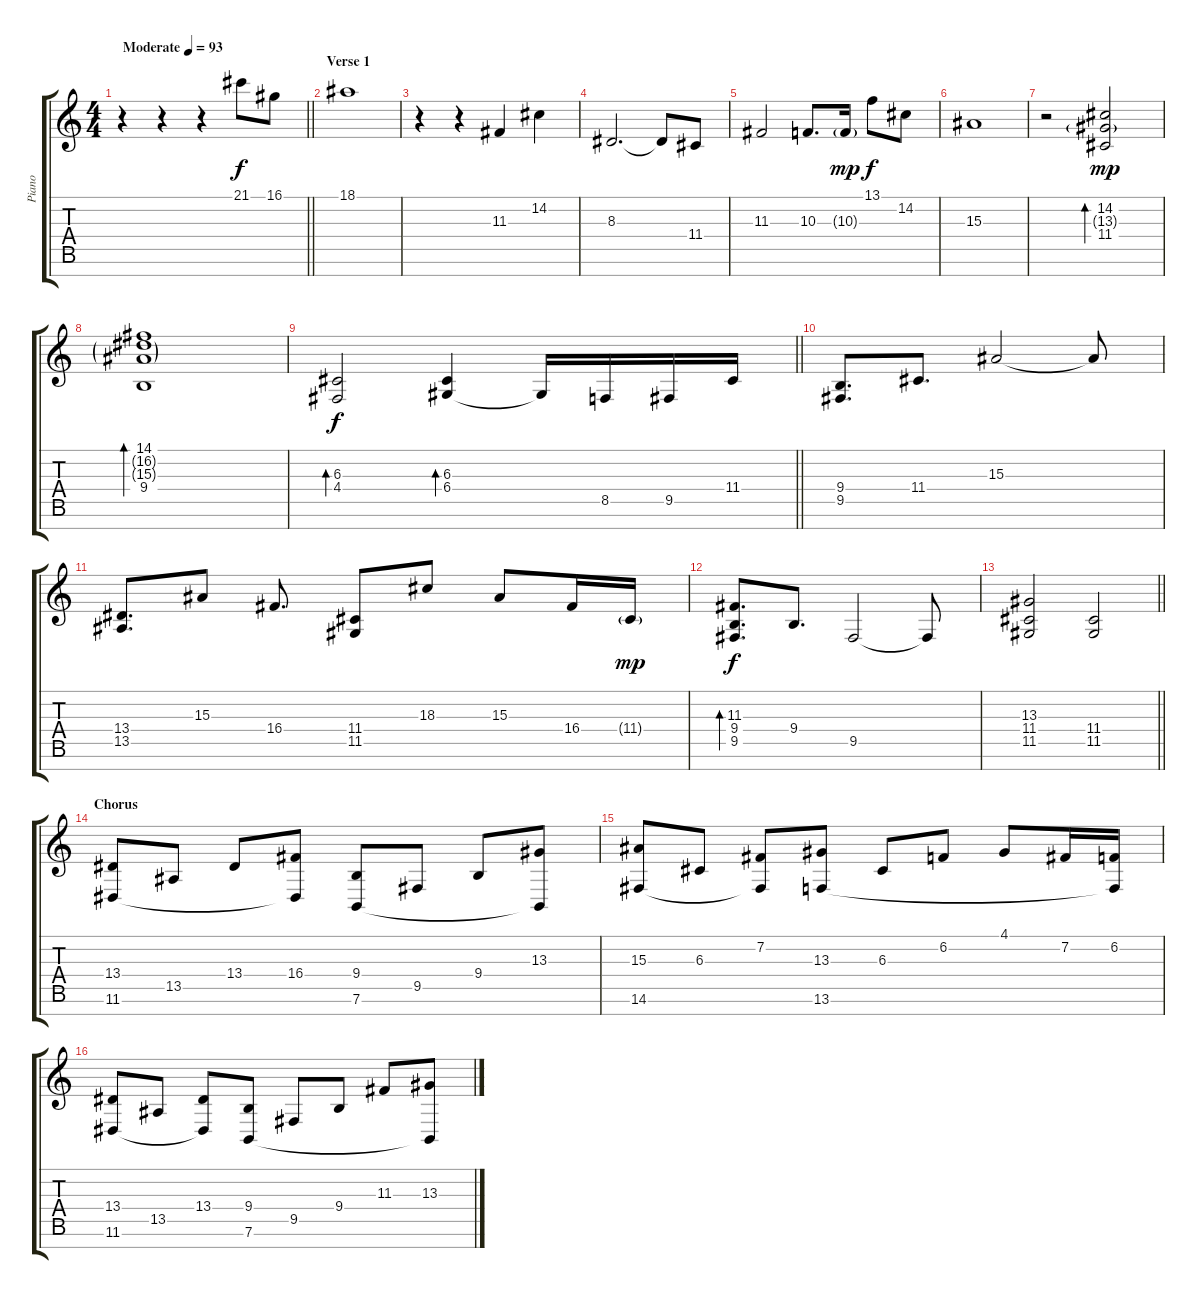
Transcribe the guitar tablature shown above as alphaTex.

\track ("Piano" "Piano") {instrument acousticgrandpiano}
\staff {score tabs}
\tuning (E4 B3 G3 D3 A2 E2 B1) {hide}
\ts (4 4)
\tempo (93 "Moderate")
\clef g2
\barLineRight lightlight
\ks c
r.4{dy f instrument acousticgrandpiano} r.4 r.4 21.1.8 16.1.8 |
\section ("" "Verse 1")
18.1.1 |
r.4 r.4 11.3.4 14.2.4 |
8.3.2{d} 8.3{t}.8 11.4.8 |
11.3.2 10.3.8{d} 10.3{g}.16{dy mp} 13.1.8{dy f} 14.2.8 |
15.3.1 |
r.2 (14.2 13.3{g} 11.4).2{bd 60 dy mp} |
(14.1 16.2{g} 15.3{g} 9.4).1{bd 60} |
\barLineRight lightlight
(6.3 4.4).2{bd 60 dy f} (6.3 6.4).4{bd 60} 6.4{t}.16 8.5.16 9.5.16 11.4.16 |
\section ("" "")
(9.4 9.5).8{d} 11.4.8{d} 15.3.2 15.3{t}.8 |
(13.4 13.5).8{d} 15.3.8 16.4.8{d} (11.4 11.5).8 18.3.8 15.3.8 16.4.16 11.4{g}.16{dy mp} |
(11.3 9.4 9.5).8{d bd 60 dy f} 9.4.8{d} 9.5.2 9.5{t}.8 |
\barLineRight lightlight
(13.3 11.4 11.5).2 (11.4 11.5).2 |
\section ("" "Chorus")
(13.4 11.6).8 13.5.8 13.4.8 (16.4 11.6{t}).8 (9.4 7.6).8 9.5.8 9.4.8 (13.3 7.6{t}).8 |
(15.3 14.6).8 6.3.8 (7.2 14.6{t}).8 (13.3 13.6).8 6.3.8 6.2.8 4.1.8 7.2.16 (6.2 13.6{t}).16 |
(13.4 11.6).8 13.5.8 (13.4 11.6{t}).8 (9.4 7.6).8 9.5.8 9.4.8 11.3.8 (13.3 7.6{t}).8
